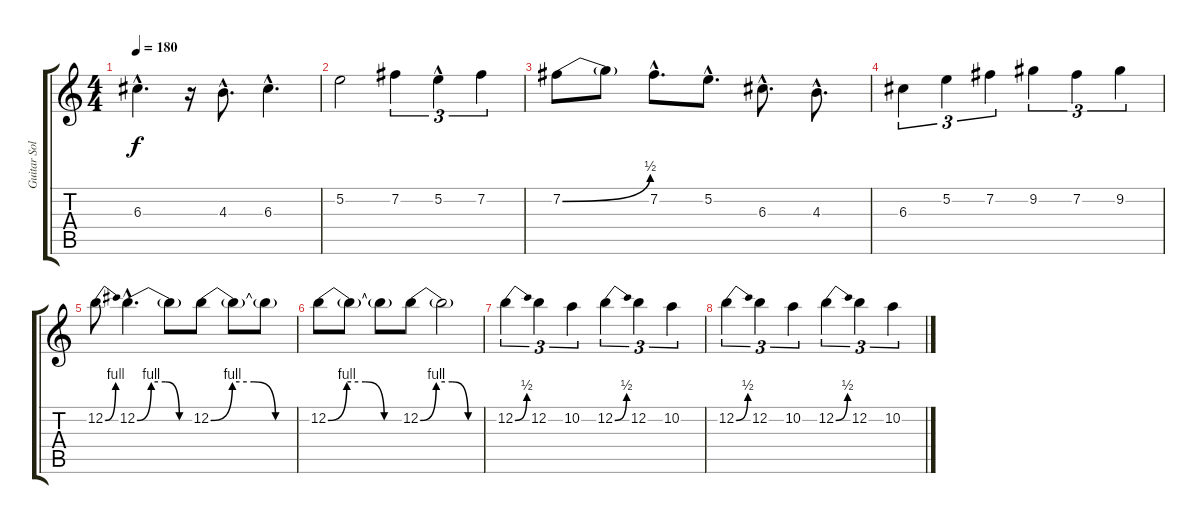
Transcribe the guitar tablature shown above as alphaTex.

\track ("Guitar Solo" "Guitar Sol") {instrument distortionguitar}
\staff {score tabs}
\tuning (E4 B3 G3 D3 A2 E2) {hide}
\ts (4 4)
\tempo 180
\clef g2
\ks c
6.3{hac}.4{d dy f} r.16 4.3{hac}.8{d} 6.3{hac}.4{d} |
5.2.2 7.2.4{tu (3 2)} 5.2{hac}.4{tu (3 2)} 7.2.4{tu (3 2)} |
7.2{be (bend 0 0 60 2)}.8 7.2{t}.8 7.2{hac}.8{d} 5.2{hac}.8{d} 6.3{hac}.8{d} 4.3{hac}.8{d} |
6.3.4{tu (3 2)} 5.2.4{tu (3 2)} 7.2.4{tu (3 2)} 9.2.4{tu (3 2)} 7.2.4{tu (3 2)} 9.2.4{tu (3 2)} |
12.2{be (bend 0 0 60 4)}.8 12.2{be (custom 0 0 15 4 30 4 45 0 60 0) hac}.4{d} 12.2{t}.8 12.2{be (custom 0 0 15 4 30 4 45 0 60 0)}.8 12.2{t}.8 12.2{t}.8 |
12.2{be (custom 0 0 15 4 30 4 45 0 60 0)}.8 12.2{t}.8 12.2{t}.8 12.2{be (custom 0 0 15 4 30 4 45 0 60 0)}.8 12.2{t}.2 |
12.2{be (bend 0 0 60 2)}.4{tu (3 2)} 12.2.4{tu (3 2)} 10.2.4{tu (3 2)} 12.2{be (bend 0 0 60 2)}.4{tu (3 2)} 12.2.4{tu (3 2)} 10.2.4{tu (3 2)} |
12.2{be (bend 0 0 60 2)}.4{tu (3 2)} 12.2.4{tu (3 2)} 10.2.4{tu (3 2)} 12.2{be (bend 0 0 60 2)}.4{tu (3 2)} 12.2.4{tu (3 2)} 10.2.4{tu (3 2)}
